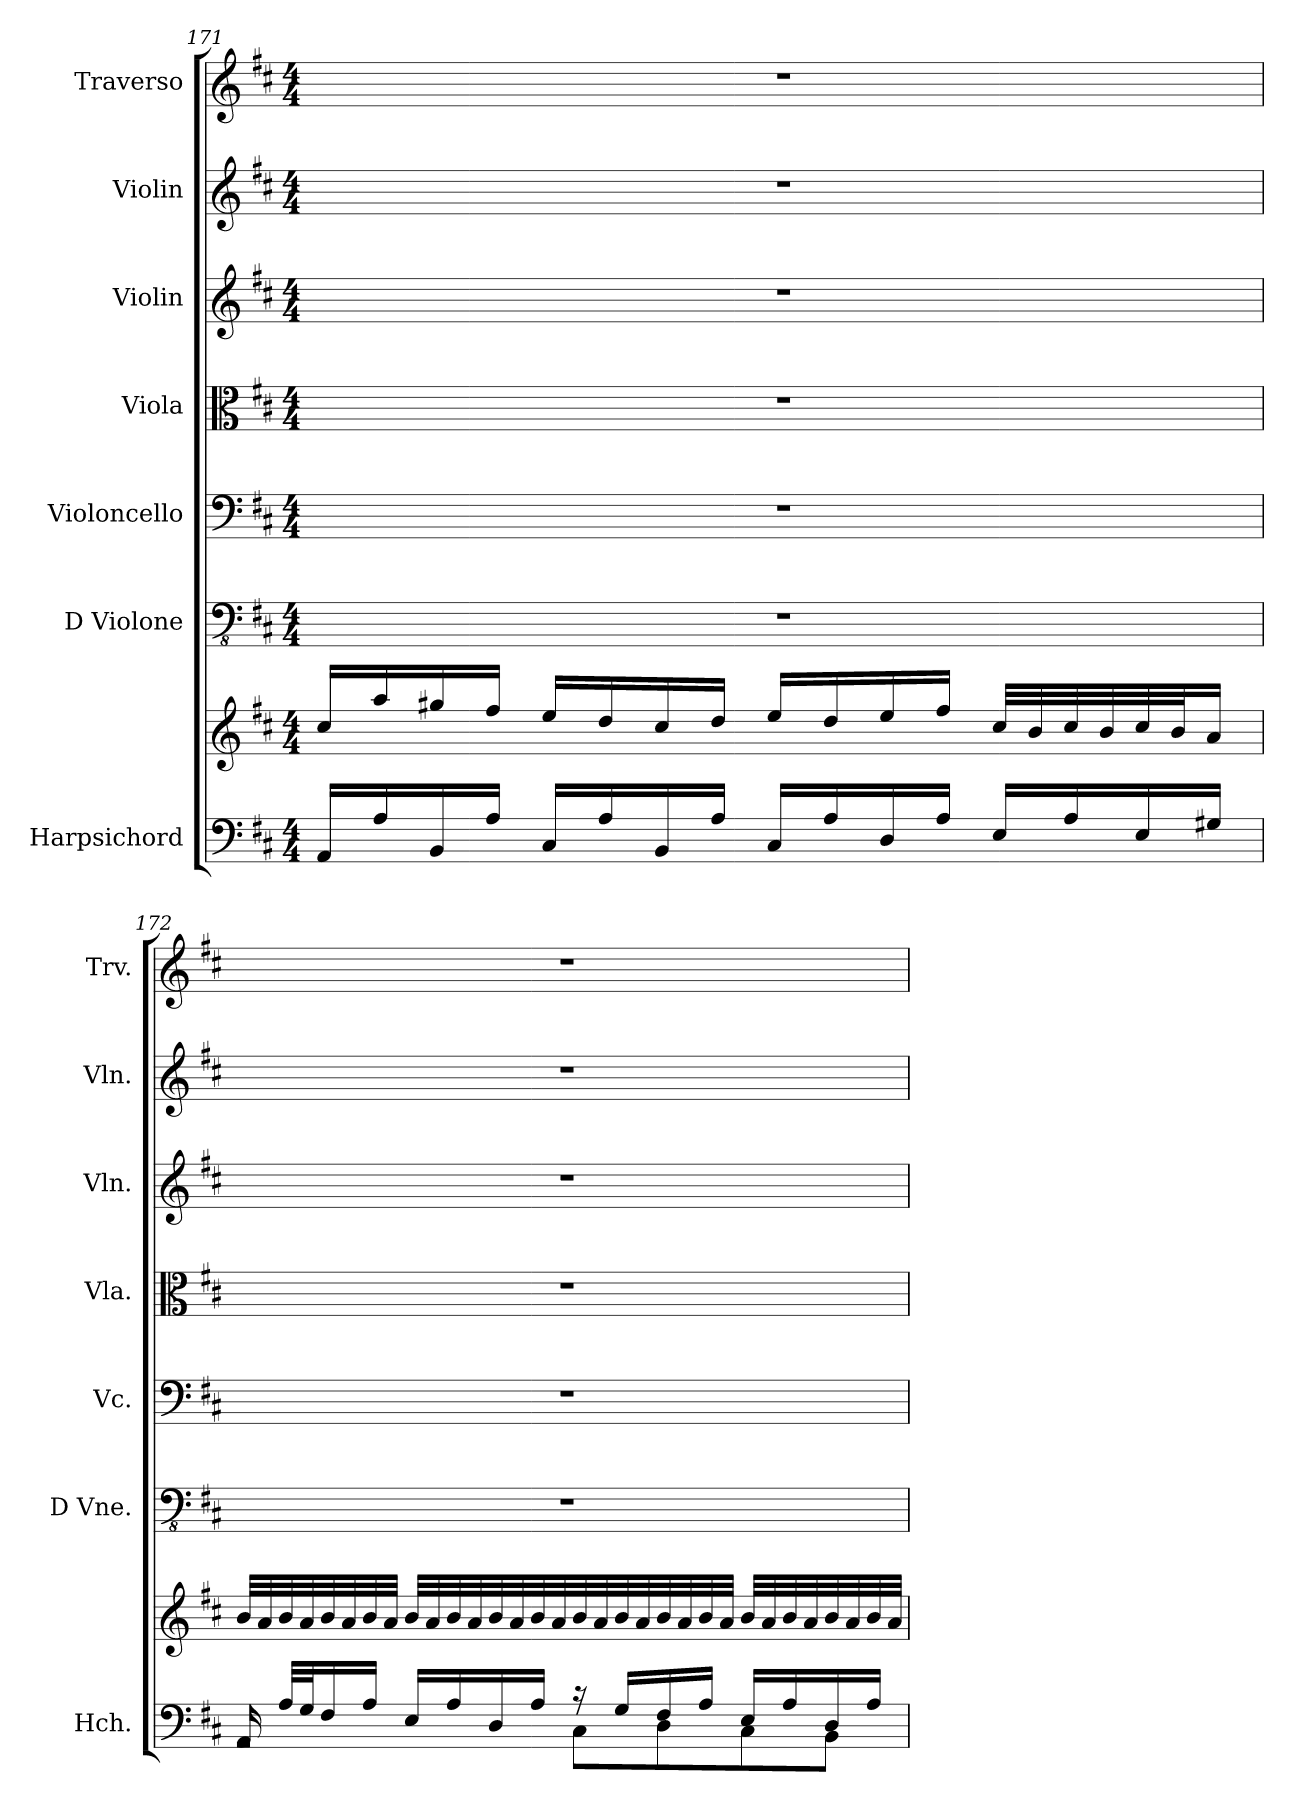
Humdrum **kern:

**kern	**kern	**kern	**kern	**kern	**kern	**kern	**kern
*part7	*part7	*part6	*part5	*part4	*part3	*part2	*part1
*staff8	*staff7	*staff6	*staff5	*staff4	*staff3	*staff2	*staff1
*I"Harpsichord	*	*I"D Violone	*I"Violoncello	*I"Viola	*I"Violin	*I"Violin	*I"Traverso
*I'Hch.	*	*I'D Vne.	*I'Vc.	*I'Vla.	*I'Vln.	*I'Vln.	*I'Trv.
*clefF4	*clefG2	*clefFv4	*clefF4	*clefC3	*clefG2	*clefG2	*clefG2
*	*	*ITrd7c12	*	*	*	*	*
*k[f#c#]	*k[f#c#]	*k[f#c#]	*k[f#c#]	*k[f#c#]	*k[f#c#]	*k[f#c#]	*k[f#c#]
*M4/4	*M4/4	*M4/4	*M4/4	*M4/4	*M4/4	*M4/4	*M4/4
=171	=171	=171	=171	=171	=171	=171	=171
16AA/LL	16cc#/LL	1r	1r	1r	1r	1r	1r
16A/	16aa/	.	.	.	.	.	.
16BB/	16gg#X/	.	.	.	.	.	.
16A/JJ	16ff#/JJ	.	.	.	.	.	.
16C#/LL	16ee/LL	.	.	.	.	.	.
16A/	16dd/	.	.	.	.	.	.
16BB/	16cc#/	.	.	.	.	.	.
16A/JJ	16dd/JJ	.	.	.	.	.	.
16C#/LL	16ee/LL	.	.	.	.	.	.
16A/	16dd/	.	.	.	.	.	.
16D/	16ee/	.	.	.	.	.	.
16A/JJ	16ff#/JJ	.	.	.	.	.	.
16E/LL	32cc#/LLL	.	.	.	.	.	.
.	32b/	.	.	.	.	.	.
16A/	32cc#/	.	.	.	.	.	.
.	32b/	.	.	.	.	.	.
16E/	32cc#/	.	.	.	.	.	.
.	32b/J	.	.	.	.	.	.
16G#X/JJ	16a/JJ	.	.	.	.	.	.
!!LO:PB:g=z
=172	=172	=172	=172	=172	=172	=172	=172
*^	*	*	*	*	*	*	*
16AA/	2rGG	32b/LLL	1r	1r	1r	1r	1r	1r
.	.	32a/	.	.	.	.	.	.
32A/LLL	.	32b/	.	.	.	.	.	.
32G/J	.	32a/	.	.	.	.	.	.
16F#/	.	32b/	.	.	.	.	.	.
.	.	32a/	.	.	.	.	.	.
16A/JJ	.	32b/	.	.	.	.	.	.
.	.	32a/JJJ	.	.	.	.	.	.
16E/LL	.	32b/LLL	.	.	.	.	.	.
.	.	32a/	.	.	.	.	.	.
16A/	.	32b/	.	.	.	.	.	.
.	.	32a/	.	.	.	.	.	.
16D/	.	32b/	.	.	.	.	.	.
.	.	32a/	.	.	.	.	.	.
16A/JJ	.	32b/	.	.	.	.	.	.
.	.	32a/	.	.	.	.	.	.
16r	8C#\L	32b/	.	.	.	.	.	.
.	.	32a/	.	.	.	.	.	.
16G/LL	.	32b/	.	.	.	.	.	.
.	.	32a/	.	.	.	.	.	.
16F#/	8D\	32b/	.	.	.	.	.	.
.	.	32a/	.	.	.	.	.	.
16A/JJ	.	32b/	.	.	.	.	.	.
.	.	32a/JJJ	.	.	.	.	.	.
16E/LL	8C#\	32b/LLL	.	.	.	.	.	.
.	.	32a/	.	.	.	.	.	.
16A/	.	32b/	.	.	.	.	.	.
.	.	32a/	.	.	.	.	.	.
16D/	8BB\J	32b/	.	.	.	.	.	.
.	.	32a/	.	.	.	.	.	.
16A/JJ	.	32b/	.	.	.	.	.	.
.	.	32a/JJJ	.	.	.	.	.	.
*v	*v	*	*	*	*	*	*	*
=	=	=	=	=	=	=	=
*-	*-	*-	*-	*-	*-	*-	*-
